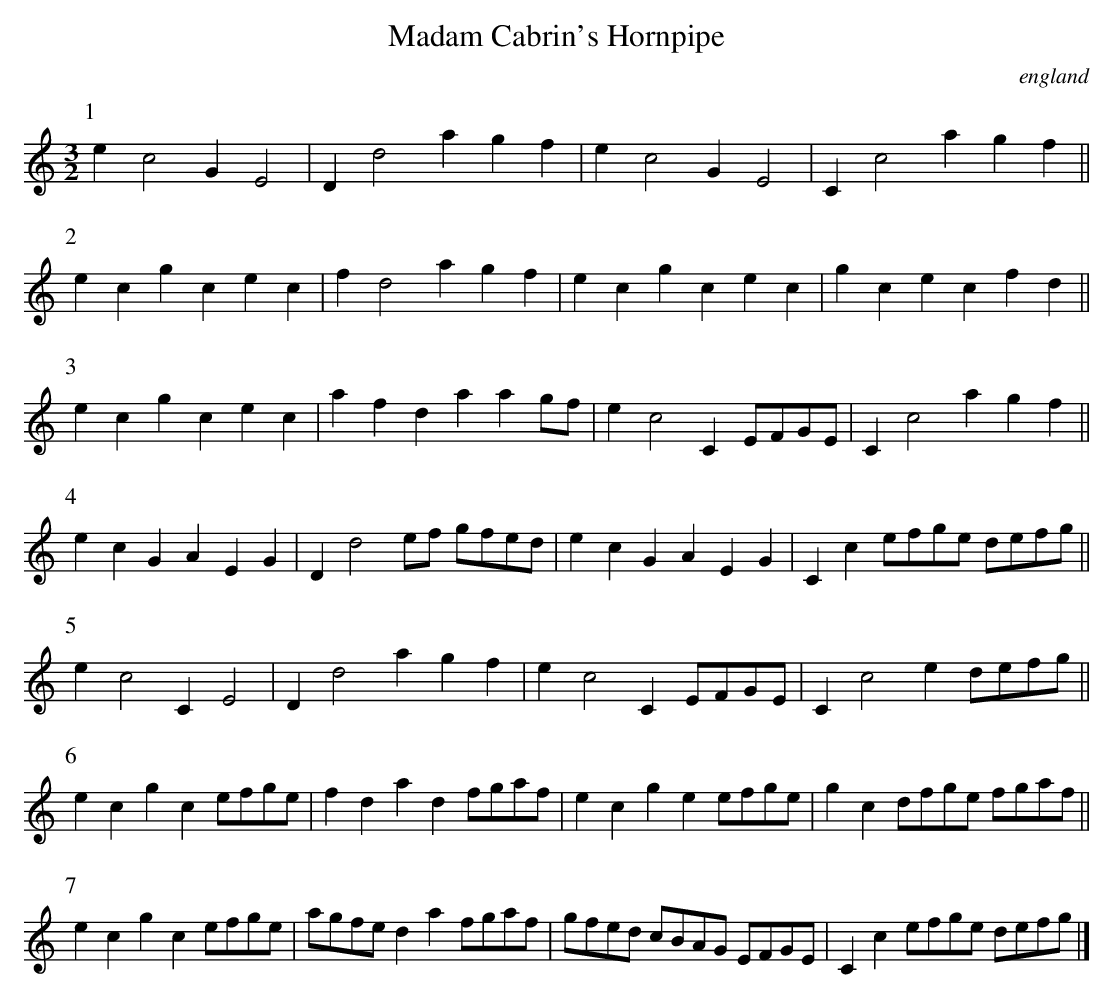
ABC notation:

X:1
T:Madam Cabrin's Hornpipe
O:england
M:3/2
L:1/8
K:C
P:1
e2 c4    G2 E4   | D2 d4    a2 g2 f2 | e2 c4    G2 E4   | C2 c4 a2 g2 f2 ||
P:2
e2 c2 g2 c2 e2 c2| f2 d4    a2 g2 f2 | e2 c2 g2 c2 e2 c2| g2 c2 e2 c2 f2 d2||
P:3
e2 c2 g2 c2 e2 c2| a2 f2 d2 a2 a2 gf | e2 c4    C2 EFGE | C2 c4 a2   g2 f2||
P:4
e2 c2 G2 A2 E2 G2| D2 d4    ef  gfed | e2 c2 G2 A2 E2 G2| C2 c2 efge defg ||
P:5
e2 c4    C2 E4   | D2 d4    a2 g2 f2 | e2 c4    C2 EFGE | C2 c4 e2   defg ||
P:6
e2 c2 g2 c2 efge | f2 d2 a2 d2 fgaf  | e2 c2 g2 e2 efge | g2 c2 dfge fgaf ||
P:7
e2 c2 g2 c2 efge | agfe  d2 a2 fgaf  | gfed  cBAG  EFGE | C2 c2 efge defg |]
